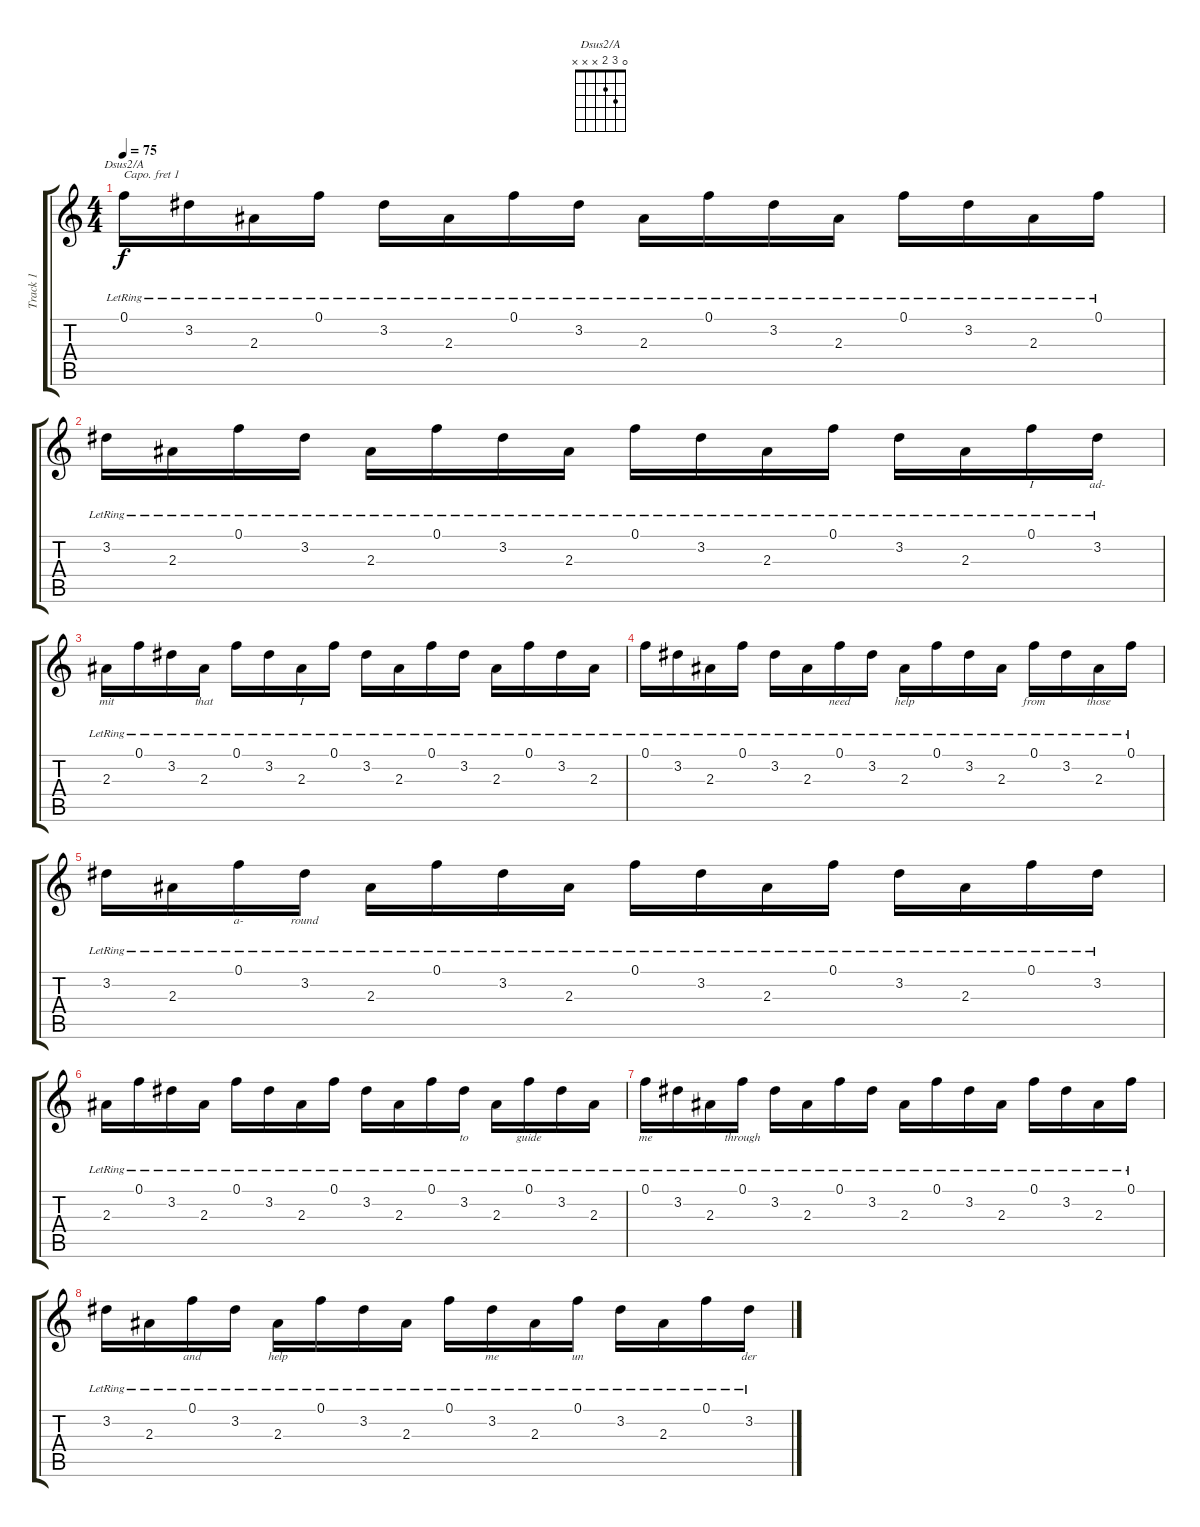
\track ("Track 1" "Track 1") {instrument acousticguitarsteel}
\staff {score tabs}
\capo 1
\tuning (E4 B3 G3 D3 A2 E2) {hide}
\chord ("Dsus2/A" 0 3 2 x x x)
\ts (4 4)
\tempo 75
\clef g2
\ks c
0.1{lr}.16{ch "Dsus2/A" lyrics (0 "") lyrics (1 "") lyrics (2 "") lyrics (3 "") lyrics (4 "") dy f} 3.2{lr}.16{lyrics (0 "") lyrics (1 "") lyrics (2 "") lyrics (3 "") lyrics (4 "")} 2.3{lr}.16{lyrics (0 "") lyrics (1 "") lyrics (2 "") lyrics (3 "") lyrics (4 "")} 0.1{lr}.16{lyrics (0 "") lyrics (1 "") lyrics (2 "") lyrics (3 "") lyrics (4 "")} 3.2{lr}.16{lyrics (0 "") lyrics (1 "") lyrics (2 "") lyrics (3 "") lyrics (4 "")} 2.3{lr}.16{lyrics (0 "") lyrics (1 "") lyrics (2 "") lyrics (3 "") lyrics (4 "")} 0.1{lr}.16{lyrics (0 "") lyrics (1 "") lyrics (2 "") lyrics (3 "") lyrics (4 "")} 3.2{lr}.16{lyrics (0 "") lyrics (1 "") lyrics (2 "") lyrics (3 "") lyrics (4 "")} 2.3{lr}.16{lyrics (0 "") lyrics (1 "") lyrics (2 "") lyrics (3 "") lyrics (4 "")} 0.1{lr}.16{lyrics (0 "") lyrics (1 "") lyrics (2 "") lyrics (3 "") lyrics (4 "")} 3.2{lr}.16{lyrics (0 "") lyrics (1 "") lyrics (2 "") lyrics (3 "") lyrics (4 "")} 2.3{lr}.16{lyrics (0 "") lyrics (1 "") lyrics (2 "") lyrics (3 "") lyrics (4 "")} 0.1{lr}.16{lyrics (0 "") lyrics (1 "") lyrics (2 "") lyrics (3 "") lyrics (4 "")} 3.2{lr}.16{lyrics (0 "") lyrics (1 "") lyrics (2 "") lyrics (3 "") lyrics (4 "")} 2.3{lr}.16{lyrics (0 "") lyrics (1 "") lyrics (2 "") lyrics (3 "") lyrics (4 "")} 0.1{lr}.16{lyrics (0 "") lyrics (1 "") lyrics (2 "") lyrics (3 "") lyrics (4 "")} |
3.2{lr}.16{lyrics (0 "") lyrics (1 "") lyrics (2 "") lyrics (3 "") lyrics (4 "")} 2.3{lr}.16{lyrics (0 "") lyrics (1 "") lyrics (2 "") lyrics (3 "") lyrics (4 "")} 0.1{lr}.16{lyrics (0 "") lyrics (1 "") lyrics (2 "") lyrics (3 "") lyrics (4 "")} 3.2{lr}.16{lyrics (0 "") lyrics (1 "") lyrics (2 "") lyrics (3 "") lyrics (4 "")} 2.3{lr}.16{lyrics (0 "") lyrics (1 "") lyrics (2 "") lyrics (3 "") lyrics (4 "")} 0.1{lr}.16{lyrics (0 "") lyrics (1 "") lyrics (2 "") lyrics (3 "") lyrics (4 "")} 3.2{lr}.16{lyrics (0 "") lyrics (1 "") lyrics (2 "") lyrics (3 "") lyrics (4 "")} 2.3{lr}.16{lyrics (0 "") lyrics (1 "") lyrics (2 "") lyrics (3 "") lyrics (4 "")} 0.1{lr}.16{lyrics (0 "") lyrics (1 "") lyrics (2 "") lyrics (3 "") lyrics (4 "")} 3.2{lr}.16{lyrics (0 "") lyrics (1 "") lyrics (2 "") lyrics (3 "") lyrics (4 "")} 2.3{lr}.16{lyrics (0 "") lyrics (1 "") lyrics (2 "") lyrics (3 "") lyrics (4 "")} 0.1{lr}.16{lyrics (0 "") lyrics (1 "") lyrics (2 "") lyrics (3 "") lyrics (4 "")} 3.2{lr}.16{lyrics (0 "") lyrics (1 "") lyrics (2 "") lyrics (3 "") lyrics (4 "")} 2.3{lr}.16{lyrics (0 "") lyrics (1 "") lyrics (2 "") lyrics (3 "") lyrics (4 "")} 0.1{lr}.16{lyrics (0 "I") lyrics (1 "") lyrics (2 "") lyrics (3 "") lyrics (4 "")} 3.2{lr}.16{lyrics (0 "ad-") lyrics (1 "") lyrics (2 "") lyrics (3 "") lyrics (4 "")} |
2.3{lr}.16{lyrics (0 "mit") lyrics (1 "") lyrics (2 "") lyrics (3 "") lyrics (4 "")} 0.1{lr}.16{lyrics (0 "") lyrics (1 "") lyrics (2 "") lyrics (3 "") lyrics (4 "")} 3.2{lr}.16{lyrics (0 "") lyrics (1 "") lyrics (2 "") lyrics (3 "") lyrics (4 "")} 2.3{lr}.16{lyrics (0 "that") lyrics (1 "") lyrics (2 "") lyrics (3 "") lyrics (4 "")} 0.1{lr}.16{lyrics (0 "") lyrics (1 "") lyrics (2 "") lyrics (3 "") lyrics (4 "")} 3.2{lr}.16{lyrics (0 "") lyrics (1 "") lyrics (2 "") lyrics (3 "") lyrics (4 "")} 2.3{lr}.16{lyrics (0 "I") lyrics (1 "") lyrics (2 "") lyrics (3 "") lyrics (4 "")} 0.1{lr}.16{lyrics (0 "") lyrics (1 "") lyrics (2 "") lyrics (3 "") lyrics (4 "")} 3.2{lr}.16{lyrics (0 "") lyrics (1 "") lyrics (2 "") lyrics (3 "") lyrics (4 "")} 2.3{lr}.16{lyrics (0 "") lyrics (1 "") lyrics (2 "") lyrics (3 "") lyrics (4 "")} 0.1{lr}.16{lyrics (0 "") lyrics (1 "") lyrics (2 "") lyrics (3 "") lyrics (4 "")} 3.2{lr}.16{lyrics (0 "") lyrics (1 "") lyrics (2 "") lyrics (3 "") lyrics (4 "")} 2.3{lr}.16{lyrics (0 "") lyrics (1 "") lyrics (2 "") lyrics (3 "") lyrics (4 "")} 0.1{lr}.16{lyrics (0 "") lyrics (1 "") lyrics (2 "") lyrics (3 "") lyrics (4 "")} 3.2{lr}.16{lyrics (0 "") lyrics (1 "") lyrics (2 "") lyrics (3 "") lyrics (4 "")} 2.3{lr}.16{lyrics (0 "") lyrics (1 "") lyrics (2 "") lyrics (3 "") lyrics (4 "")} |
0.1{lr}.16{lyrics (0 "") lyrics (1 "") lyrics (2 "") lyrics (3 "") lyrics (4 "")} 3.2{lr}.16{lyrics (0 "") lyrics (1 "") lyrics (2 "") lyrics (3 "") lyrics (4 "")} 2.3{lr}.16{lyrics (0 "") lyrics (1 "") lyrics (2 "") lyrics (3 "") lyrics (4 "")} 0.1{lr}.16{lyrics (0 "") lyrics (1 "") lyrics (2 "") lyrics (3 "") lyrics (4 "")} 3.2{lr}.16{lyrics (0 "") lyrics (1 "") lyrics (2 "") lyrics (3 "") lyrics (4 "")} 2.3{lr}.16{lyrics (0 "") lyrics (1 "") lyrics (2 "") lyrics (3 "") lyrics (4 "")} 0.1{lr}.16{lyrics (0 "need") lyrics (1 "") lyrics (2 "") lyrics (3 "") lyrics (4 "")} 3.2{lr}.16{lyrics (0 "") lyrics (1 "") lyrics (2 "") lyrics (3 "") lyrics (4 "")} 2.3{lr}.16{lyrics (0 "help") lyrics (1 "") lyrics (2 "") lyrics (3 "") lyrics (4 "")} 0.1{lr}.16{lyrics (0 "") lyrics (1 "") lyrics (2 "") lyrics (3 "") lyrics (4 "")} 3.2{lr}.16{lyrics (0 "") lyrics (1 "") lyrics (2 "") lyrics (3 "") lyrics (4 "")} 2.3{lr}.16{lyrics (0 "") lyrics (1 "") lyrics (2 "") lyrics (3 "") lyrics (4 "")} 0.1{lr}.16{lyrics (0 "from") lyrics (1 "") lyrics (2 "") lyrics (3 "") lyrics (4 "")} 3.2{lr}.16{lyrics (0 "") lyrics (1 "") lyrics (2 "") lyrics (3 "") lyrics (4 "")} 2.3{lr}.16{lyrics (0 "those") lyrics (1 "") lyrics (2 "") lyrics (3 "") lyrics (4 "")} 0.1{lr}.16{lyrics (0 "") lyrics (1 "") lyrics (2 "") lyrics (3 "") lyrics (4 "")} |
3.2{lr}.16{lyrics (0 "") lyrics (1 "") lyrics (2 "") lyrics (3 "") lyrics (4 "")} 2.3{lr}.16{lyrics (0 "") lyrics (1 "") lyrics (2 "") lyrics (3 "") lyrics (4 "")} 0.1{lr}.16{lyrics (0 "a-") lyrics (1 "") lyrics (2 "") lyrics (3 "") lyrics (4 "")} 3.2{lr}.16{lyrics (0 "round") lyrics (1 "") lyrics (2 "") lyrics (3 "") lyrics (4 "")} 2.3{lr}.16{lyrics (0 "") lyrics (1 "") lyrics (2 "") lyrics (3 "") lyrics (4 "")} 0.1{lr}.16{lyrics (0 "") lyrics (1 "") lyrics (2 "") lyrics (3 "") lyrics (4 "")} 3.2{lr}.16{lyrics (0 "") lyrics (1 "") lyrics (2 "") lyrics (3 "") lyrics (4 "")} 2.3{lr}.16{lyrics (0 "") lyrics (1 "") lyrics (2 "") lyrics (3 "") lyrics (4 "")} 0.1{lr}.16{lyrics (0 "") lyrics (1 "") lyrics (2 "") lyrics (3 "") lyrics (4 "")} 3.2{lr}.16{lyrics (0 "") lyrics (1 "") lyrics (2 "") lyrics (3 "") lyrics (4 "")} 2.3{lr}.16{lyrics (0 "") lyrics (1 "") lyrics (2 "") lyrics (3 "") lyrics (4 "")} 0.1{lr}.16{lyrics (0 "") lyrics (1 "") lyrics (2 "") lyrics (3 "") lyrics (4 "")} 3.2{lr}.16{lyrics (0 "") lyrics (1 "") lyrics (2 "") lyrics (3 "") lyrics (4 "")} 2.3{lr}.16{lyrics (0 "") lyrics (1 "") lyrics (2 "") lyrics (3 "") lyrics (4 "")} 0.1{lr}.16{lyrics (0 "") lyrics (1 "") lyrics (2 "") lyrics (3 "") lyrics (4 "")} 3.2{lr}.16{lyrics (0 "") lyrics (1 "") lyrics (2 "") lyrics (3 "") lyrics (4 "")} |
2.3{lr}.16{lyrics (0 "") lyrics (1 "") lyrics (2 "") lyrics (3 "") lyrics (4 "")} 0.1{lr}.16{lyrics (0 "") lyrics (1 "") lyrics (2 "") lyrics (3 "") lyrics (4 "")} 3.2{lr}.16{lyrics (0 "") lyrics (1 "") lyrics (2 "") lyrics (3 "") lyrics (4 "")} 2.3{lr}.16{lyrics (0 "") lyrics (1 "") lyrics (2 "") lyrics (3 "") lyrics (4 "")} 0.1{lr}.16{lyrics (0 "") lyrics (1 "") lyrics (2 "") lyrics (3 "") lyrics (4 "")} 3.2{lr}.16{lyrics (0 "") lyrics (1 "") lyrics (2 "") lyrics (3 "") lyrics (4 "")} 2.3{lr}.16{lyrics (0 "") lyrics (1 "") lyrics (2 "") lyrics (3 "") lyrics (4 "")} 0.1{lr}.16{lyrics (0 "") lyrics (1 "") lyrics (2 "") lyrics (3 "") lyrics (4 "")} 3.2{lr}.16{lyrics (0 "") lyrics (1 "") lyrics (2 "") lyrics (3 "") lyrics (4 "")} 2.3{lr}.16{lyrics (0 "") lyrics (1 "") lyrics (2 "") lyrics (3 "") lyrics (4 "")} 0.1{lr}.16{lyrics (0 "") lyrics (1 "") lyrics (2 "") lyrics (3 "") lyrics (4 "")} 3.2{lr}.16{lyrics (0 "to") lyrics (1 "") lyrics (2 "") lyrics (3 "") lyrics (4 "")} 2.3{lr}.16{lyrics (0 "") lyrics (1 "") lyrics (2 "") lyrics (3 "") lyrics (4 "")} 0.1{lr}.16{lyrics (0 "guide") lyrics (1 "") lyrics (2 "") lyrics (3 "") lyrics (4 "")} 3.2{lr}.16{lyrics (0 "") lyrics (1 "") lyrics (2 "") lyrics (3 "") lyrics (4 "")} 2.3{lr}.16{lyrics (0 "") lyrics (1 "") lyrics (2 "") lyrics (3 "") lyrics (4 "")} |
0.1{lr}.16{lyrics (0 "me") lyrics (1 "") lyrics (2 "") lyrics (3 "") lyrics (4 "")} 3.2{lr}.16{lyrics (0 "") lyrics (1 "") lyrics (2 "") lyrics (3 "") lyrics (4 "")} 2.3{lr}.16{lyrics (0 "") lyrics (1 "") lyrics (2 "") lyrics (3 "") lyrics (4 "")} 0.1{lr}.16{lyrics (0 "through") lyrics (1 "") lyrics (2 "") lyrics (3 "") lyrics (4 "")} 3.2{lr}.16{lyrics (0 "") lyrics (1 "") lyrics (2 "") lyrics (3 "") lyrics (4 "")} 2.3{lr}.16{lyrics (0 "") lyrics (1 "") lyrics (2 "") lyrics (3 "") lyrics (4 "")} 0.1{lr}.16{lyrics (0 "") lyrics (1 "") lyrics (2 "") lyrics (3 "") lyrics (4 "")} 3.2{lr}.16{lyrics (0 "") lyrics (1 "") lyrics (2 "") lyrics (3 "") lyrics (4 "")} 2.3{lr}.16{lyrics (0 "") lyrics (1 "") lyrics (2 "") lyrics (3 "") lyrics (4 "")} 0.1{lr}.16{lyrics (0 "") lyrics (1 "") lyrics (2 "") lyrics (3 "") lyrics (4 "")} 3.2{lr}.16{lyrics (0 "") lyrics (1 "") lyrics (2 "") lyrics (3 "") lyrics (4 "")} 2.3{lr}.16{lyrics (0 "") lyrics (1 "") lyrics (2 "") lyrics (3 "") lyrics (4 "")} 0.1{lr}.16{lyrics (0 "") lyrics (1 "") lyrics (2 "") lyrics (3 "") lyrics (4 "")} 3.2{lr}.16{lyrics (0 "") lyrics (1 "") lyrics (2 "") lyrics (3 "") lyrics (4 "")} 2.3{lr}.16{lyrics (0 "") lyrics (1 "") lyrics (2 "") lyrics (3 "") lyrics (4 "")} 0.1{lr}.16{lyrics (0 "") lyrics (1 "") lyrics (2 "") lyrics (3 "") lyrics (4 "")} |
3.2{lr}.16{lyrics (0 "") lyrics (1 "") lyrics (2 "") lyrics (3 "") lyrics (4 "")} 2.3{lr}.16{lyrics (0 "") lyrics (1 "") lyrics (2 "") lyrics (3 "") lyrics (4 "")} 0.1{lr}.16{lyrics (0 "and") lyrics (1 "") lyrics (2 "") lyrics (3 "") lyrics (4 "")} 3.2{lr}.16{lyrics (0 "") lyrics (1 "") lyrics (2 "") lyrics (3 "") lyrics (4 "")} 2.3{lr}.16{lyrics (0 "help") lyrics (1 "") lyrics (2 "") lyrics (3 "") lyrics (4 "")} 0.1{lr}.16{lyrics (0 "") lyrics (1 "") lyrics (2 "") lyrics (3 "") lyrics (4 "")} 3.2{lr}.16{lyrics (0 "") lyrics (1 "") lyrics (2 "") lyrics (3 "") lyrics (4 "")} 2.3{lr}.16{lyrics (0 "") lyrics (1 "") lyrics (2 "") lyrics (3 "") lyrics (4 "")} 0.1{lr}.16{lyrics (0 "") lyrics (1 "") lyrics (2 "") lyrics (3 "") lyrics (4 "")} 3.2{lr}.16{lyrics (0 "me") lyrics (1 "") lyrics (2 "") lyrics (3 "") lyrics (4 "")} 2.3{lr}.16{lyrics (0 "") lyrics (1 "") lyrics (2 "") lyrics (3 "") lyrics (4 "")} 0.1{lr}.16{lyrics (0 "un") lyrics (1 "") lyrics (2 "") lyrics (3 "") lyrics (4 "")} 3.2{lr}.16{lyrics (0 "") lyrics (1 "") lyrics (2 "") lyrics (3 "") lyrics (4 "")} 2.3{lr}.16{lyrics (0 "") lyrics (1 "") lyrics (2 "") lyrics (3 "") lyrics (4 "")} 0.1{lr}.16{lyrics (0 "") lyrics (1 "") lyrics (2 "") lyrics (3 "") lyrics (4 "")} 3.2{lr}.16{lyrics (0 "der") lyrics (1 "") lyrics (2 "") lyrics (3 "") lyrics (4 "")}
